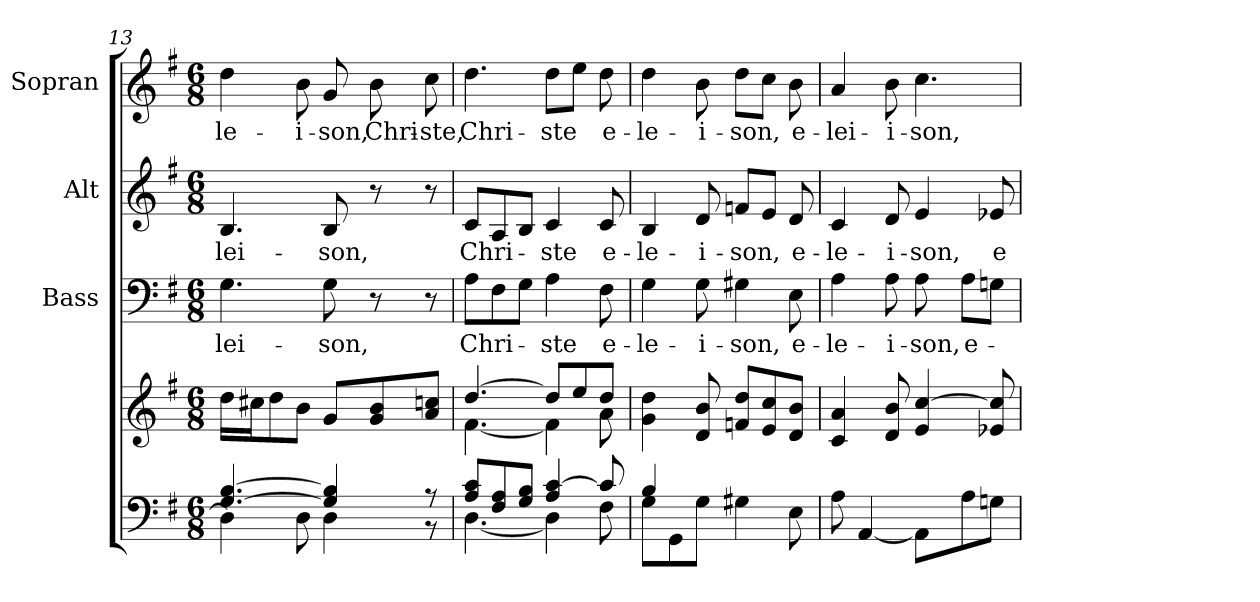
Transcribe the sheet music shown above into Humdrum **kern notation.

**kern	**kern	**kern	**text	**kern	**text	**kern	**text
*part4	*part4	*part3	*part3	*part2	*part2	*part1	*part1
*staff5	*staff4	*staff3	*staff3	*staff2	*staff2	*staff1	*staff1
*	*	*I"Bass	*	*I"Alt	*	*I"Sopran	*
*	*	*I'B.	*	*I'A.	*	*I'S.	*
*clefF4	*clefG2	*clefF4	*	*clefG2	*	*clefG2	*
*k[f#]	*k[f#]	*k[f#]	*	*k[f#]	*	*k[f#]	*
*G:	*G:	*G:	*	*G:	*	*G:	*
*M6/8	*M6/8	*M6/8	*	*M6/8	*	*M6/8	*
=13	=13	=13	=13	=13	=13	=13	=13
*^	*	*	*	*	*	*	*
!	!	!	!	!LO:LY:b	!	!LO:LY:b	!	!LO:LY:b
[>4.G/ [>4.B/	4D\]	16dd\LL	4.G\	-lei-	4.B/	-lei-	4dd\	-le-
.	.	16cc#X\J	.	.	.	.	.	.
.	.	8dd\	.	.	.	.	.	.
!	!	!	!	!	!	!	!	!LO:LY:b
.	8D\	8b\J	.	.	.	.	8b\	-i-
!	!	!	!	!LO:LY:b	!	!LO:LY:b	!	!LO:LY:b
4G/] 4B/]	4D\	8g/L	8G\	-son,	8B/	-son,	8g/	-son,
!	!	!	!	!	!	!	!	!LO:LY:b
.	.	8g/ 8b/	8r	.	8r	.	8b\	Chri-
!	!	!	!	!	!	!	!	!LO:LY:b
8r	8r	8a/ 8ccn/J	8r	.	8r	.	8cc\	-ste,
=14	=14	=14	=14	=14	=14	=14	=14	=14
*	*	*^	*	*	*	*	*	*
!	!	!	!	!	!LO:LY:b	!	!LO:LY:b	!	!LO:LY:b
8A/ 8c/L	[<4.D\	[>4.dd/	[<4.f#\	8A\L	Chri-	8c/L	Chri-	4.dd\	Chri-
8F#/ 8A/	.	.	.	8F#\	.	8A/	.	.	.
8G/ 8B/J	.	.	.	8G\J	.	8B/J	.	.	.
!	!	!	!	!	!LO:LY:b	!	!LO:LY:b	!	!LO:LY:b
4A/ [>4c/	4D\]	8dd/L]	4f#\]	4A\	-ste	4c/	-ste	8dd\L	-ste
.	.	8ee/	.	.	.	.	.	8ee\J	.
!	!	!	!	!	!LO:LY:b	!	!LO:LY:b	!	!LO:LY:b
8c/]	8F#\	8dd/J	8a\	8F#\	e-	8c/	e-	8dd\	e-
=15	=15	=15	=15	=15	=15	=15	=15	=15	=15
!	!	!	!	!	!LO:LY:b	!	!LO:LY:b	!	!LO:LY:b
*	*	*v	*v	*	*	*	*	*	*
4B/	8G\L	4g\ 4dd\	4G\	-le-	4B/	-le-	4dd\	-le-
.	8GG\	.	.	.	.	.	.	.
!	!	!	!	!LO:LY:b	!	!LO:LY:b	!	!LO:LY:b
8ryy	8G\J	8d/ 8b/	8G\	-i-	8d/	-i-	8b\	-i-
!	!	!	!	!LO:LY:b	!	!LO:LY:b	!	!LO:LY:b
4.ryy	4G#X\	8fn/ 8dd/L	4G#X\	-son,	8fn/L	-son,	8dd\L	-son,
.	.	8e/ 8cc/	.	.	8e/J	.	8cc\J	.
!	!	!	!	!LO:LY:b	!	!LO:LY:b	!	!LO:LY:b
.	8E\	8d/ 8b/J	8E\	e-	8d/	e-	8b\	e-
=16	=16	=16	=16	=16	=16	=16	=16	=16
!	!	!	!	!LO:LY:b	!	!LO:LY:b	!	!LO:LY:b
*v	*v	*	*	*	*	*	*	*
8A\	4c/ 4a/	4A\	-le-	4c/	-le-	4a/	-lei-
[4AA/	.	.	.	.	.	.	.
!	!	!	!LO:LY:b	!	!LO:LY:b	!	!LO:LY:b
.	8d/ 8b/	8A\	-i-	8d/	-i-	8b\	-i-
!	!	!	!LO:LY:b	!	!LO:LY:b	!	!LO:LY:b
8AA\L]	4e/ [>4cc/	8A\	-son,	4e/	-son,	4.cc\	-son,
!	!	!	!LO:LY:b	!	!	!	!
8A\	.	8A\L	e-	.	.	.	.
!	!	!	!	!	!LO:LY:b	!	!
8Gn\J	8e-X/ 8cc/]	8Gn\J	.	8e-X/	e-	.	.
=	=	=	=	=	=	=	=
*-	*-	*-	*-	*-	*-	*-	*-
